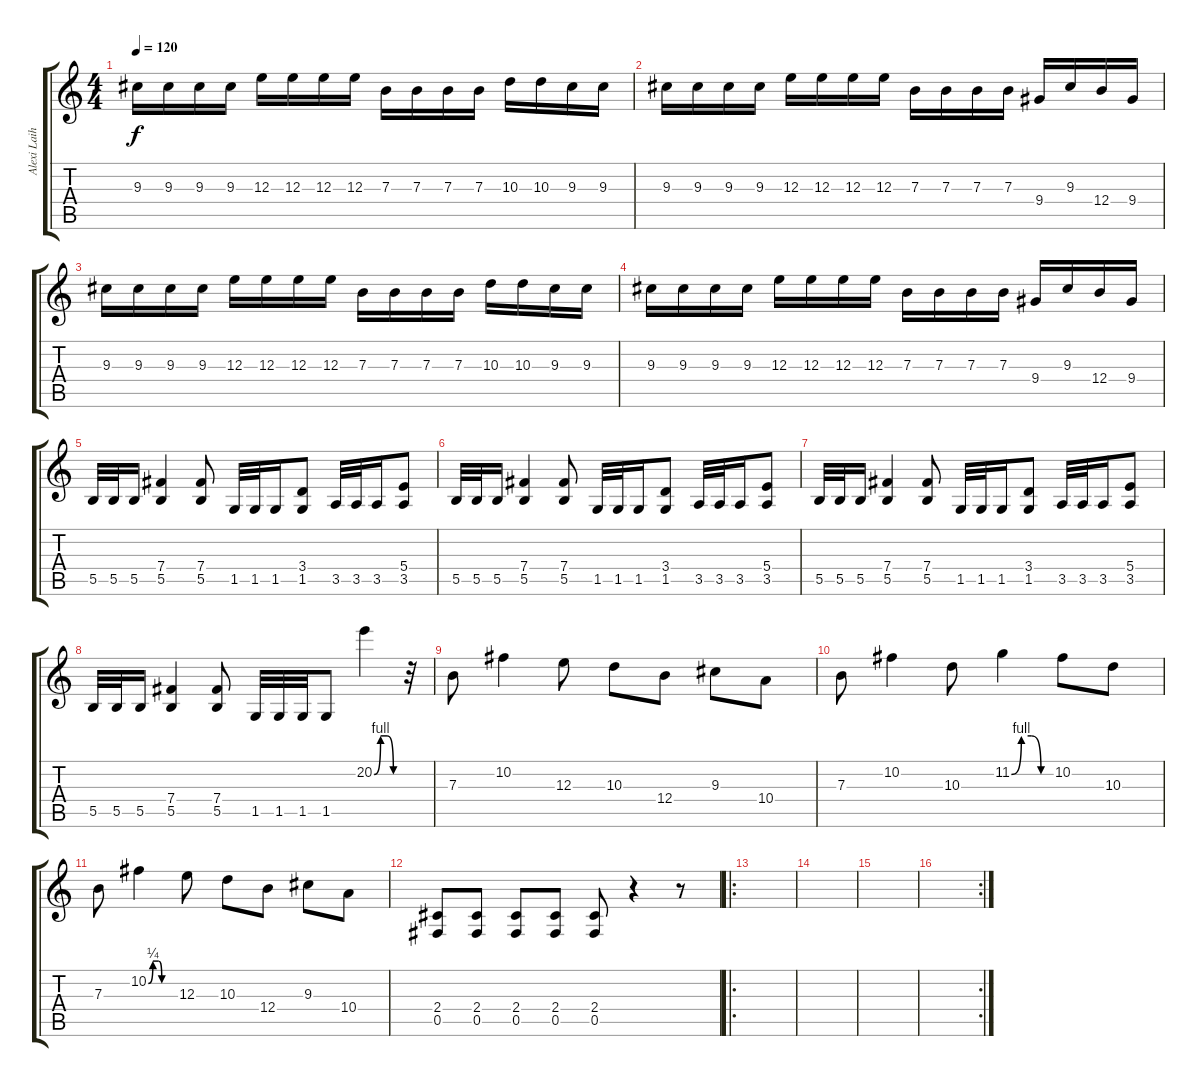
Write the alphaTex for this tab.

\track ("Alexi Laiho" "Alexi Laih") {instrument overdrivenguitar}
\staff {score tabs}
\tuning (Db4 Ab3 E3 B2 Gb2 Db2) {hide}
\ts (4 4)
\tempo 120
\clef g2
\ks c
9.3.16{dy f} 9.3.16 9.3.16 9.3.16 12.3.16 12.3.16 12.3.16 12.3.16 7.3.16 7.3.16 7.3.16 7.3.16 10.3.16 10.3.16 9.3.16 9.3.16 |
9.3.16 9.3.16 9.3.16 9.3.16 12.3.16 12.3.16 12.3.16 12.3.16 7.3.16 7.3.16 7.3.16 7.3.16 9.4.16 9.3.16 12.4.16 9.4.16 |
9.3.16 9.3.16 9.3.16 9.3.16 12.3.16 12.3.16 12.3.16 12.3.16 7.3.16 7.3.16 7.3.16 7.3.16 10.3.16 10.3.16 9.3.16 9.3.16 |
9.3.16 9.3.16 9.3.16 9.3.16 12.3.16 12.3.16 12.3.16 12.3.16 7.3.16 7.3.16 7.3.16 7.3.16 9.4.16 9.3.16 12.4.16 9.4.16 |
5.5.32 5.5.32 5.5.16 (7.4 5.5).4 (7.4 5.5).8 1.5.32 1.5.32 1.5.16 (3.4 1.5).8 3.5.32 3.5.32 3.5.16 (5.4 3.5).8 |
5.5.32 5.5.32 5.5.16 (7.4 5.5).4 (7.4 5.5).8 1.5.32 1.5.32 1.5.16 (3.4 1.5).8 3.5.32 3.5.32 3.5.16 (5.4 3.5).8 |
5.5.32 5.5.32 5.5.16 (7.4 5.5).4 (7.4 5.5).8 1.5.32 1.5.32 1.5.16 (3.4 1.5).8 3.5.32 3.5.32 3.5.16 (5.4 3.5).8 |
5.5.32 5.5.32 5.5.16 (7.4 5.5).4 (7.4 5.5).8 1.5.32 1.5.32 1.5.32 1.5.8 20.2{be (custom 0 0 15 4 30 4 45 0 60 0)}.4 r.32 |
7.3.8 10.2.4 12.3.8 10.3.8 12.4.8 9.3.8 10.4.8 |
7.3.8 10.2.4 10.3.8 11.2{be (custom 0 0 15 4 30 4 45 0 60 0)}.4 10.2.8 10.3.8 |
7.3.8 10.2{be (custom 0 0 10 1 23 1 30 0 60 0)}.4{instrument guitarharmonics} 12.3.8{instrument overdrivenguitar} 10.3.8 12.4.8 9.3.8 10.4.8 |
(2.4 0.5).8 (2.4 0.5).8 (2.4 0.5).8 (2.4 0.5).8 (2.4 0.5).8 r.4 r.8 |
\ro
|
|
|
\rc 2
